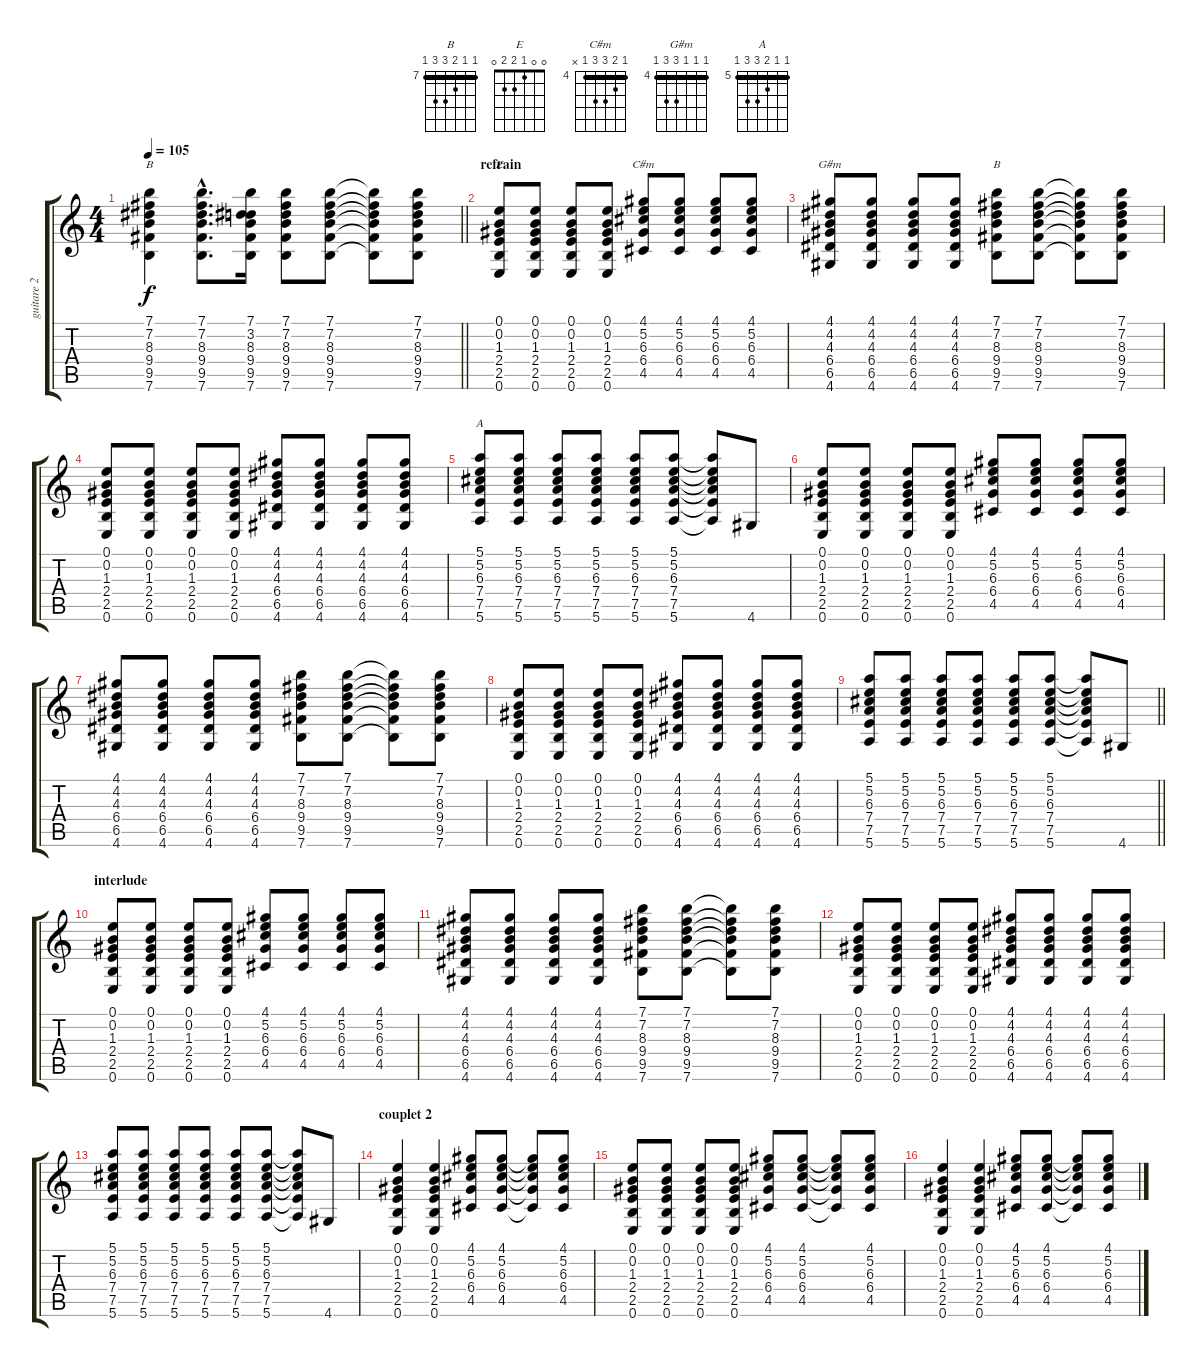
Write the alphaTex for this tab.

\track ("guitare 2" "guitare 2") {instrument electricguitarjazz}
\staff {score tabs}
\tuning (E4 B3 G3 D3 A2 E2) {hide}
\chord ("B" 2 4 4 4 2 x) {barre 2}
\chord ("E" 0 0 1 2 2 0)
\chord ("C#m" 4 5 6 6 4 x) {firstfret 4 barre 4}
\chord ("G#m" 4 4 4 6 6 4) {firstfret 4 barre 4}
\chord ("B" 7 7 8 9 9 7) {firstfret 7 barre 7}
\chord ("A" 5 5 6 7 7 5) {firstfret 5 barre 5}
\ts (4 4)
\tempo 105
\clef g2
\barLineRight lightlight
\ks c
(7.1 7.2 8.3 9.4 9.5 7.6).4{ch "B" dy f} (7.1{hac} 7.2{hac} 8.3{hac} 9.4{hac} 9.5{hac} 7.6{hac}).8{d} (7.1 3.2 8.3 9.4 9.5 7.6).16 (7.1 7.2 8.3 9.4 9.5 7.6).8 (7.1 7.2 8.3 9.4 9.5 7.6).8 (7.1{t} 7.2{t} 8.3{t} 9.4{t} 9.5{t} 7.6{t}).8 (7.1 7.2 8.3 9.4 9.5 7.6).8 |
\section ("" "refrain")
(0.1 0.2 1.3 2.4 2.5 0.6).8{ch "E"} (0.1 0.2 1.3 2.4 2.5 0.6).8 (0.1 0.2 1.3 2.4 2.5 0.6).8 (0.1 0.2 1.3 2.4 2.5 0.6).8 (4.1 5.2 6.3 6.4 4.5).8{ch "C#m"} (4.1 5.2 6.3 6.4 4.5).8 (4.1 5.2 6.3 6.4 4.5).8 (4.1 5.2 6.3 6.4 4.5).8 |
(4.1 4.2 4.3 6.4 6.5 4.6).8{ch "G#m"} (4.1 4.2 4.3 6.4 6.5 4.6).8 (4.1 4.2 4.3 6.4 6.5 4.6).8 (4.1 4.2 4.3 6.4 6.5 4.6).8 (7.1 7.2 8.3 9.4 9.5 7.6).8{ch "B"} (7.1 7.2 8.3 9.4 9.5 7.6).8 (7.1{t} 7.2{t} 8.3{t} 9.4{t} 9.5{t} 7.6{t}).8 (7.1 7.2 8.3 9.4 9.5 7.6).8 |
(0.1 0.2 1.3 2.4 2.5 0.6).8 (0.1 0.2 1.3 2.4 2.5 0.6).8 (0.1 0.2 1.3 2.4 2.5 0.6).8 (0.1 0.2 1.3 2.4 2.5 0.6).8 (4.1 4.2 4.3 6.4 6.5 4.6).8 (4.1 4.2 4.3 6.4 6.5 4.6).8 (4.1 4.2 4.3 6.4 6.5 4.6).8 (4.1 4.2 4.3 6.4 6.5 4.6).8 |
(5.1 5.2 6.3 7.4 7.5 5.6).8{ch "A"} (5.1 5.2 6.3 7.4 7.5 5.6).8 (5.1 5.2 6.3 7.4 7.5 5.6).8 (5.1 5.2 6.3 7.4 7.5 5.6).8 (5.1 5.2 6.3 7.4 7.5 5.6).8 (5.1 5.2 6.3 7.4 7.5 5.6).8 (5.1{t} 5.2{t} 6.3{t} 7.4{t} 7.5{t} 5.6{t}).8 4.6.8 |
(0.1 0.2 1.3 2.4 2.5 0.6).8 (0.1 0.2 1.3 2.4 2.5 0.6).8 (0.1 0.2 1.3 2.4 2.5 0.6).8 (0.1 0.2 1.3 2.4 2.5 0.6).8 (4.1 5.2 6.3 6.4 4.5).8 (4.1 5.2 6.3 6.4 4.5).8 (4.1 5.2 6.3 6.4 4.5).8 (4.1 5.2 6.3 6.4 4.5).8 |
(4.1 4.2 4.3 6.4 6.5 4.6).8 (4.1 4.2 4.3 6.4 6.5 4.6).8 (4.1 4.2 4.3 6.4 6.5 4.6).8 (4.1 4.2 4.3 6.4 6.5 4.6).8 (7.1 7.2 8.3 9.4 9.5 7.6).8 (7.1 7.2 8.3 9.4 9.5 7.6).8 (7.1{t} 7.2{t} 8.3{t} 9.4{t} 9.5{t} 7.6{t}).8 (7.1 7.2 8.3 9.4 9.5 7.6).8 |
(0.1 0.2 1.3 2.4 2.5 0.6).8 (0.1 0.2 1.3 2.4 2.5 0.6).8 (0.1 0.2 1.3 2.4 2.5 0.6).8 (0.1 0.2 1.3 2.4 2.5 0.6).8 (4.1 4.2 4.3 6.4 6.5 4.6).8 (4.1 4.2 4.3 6.4 6.5 4.6).8 (4.1 4.2 4.3 6.4 6.5 4.6).8 (4.1 4.2 4.3 6.4 6.5 4.6).8 |
\barLineRight lightlight
(5.1 5.2 6.3 7.4 7.5 5.6).8 (5.1 5.2 6.3 7.4 7.5 5.6).8 (5.1 5.2 6.3 7.4 7.5 5.6).8 (5.1 5.2 6.3 7.4 7.5 5.6).8 (5.1 5.2 6.3 7.4 7.5 5.6).8 (5.1 5.2 6.3 7.4 7.5 5.6).8 (5.1{t} 5.2{t} 6.3{t} 7.4{t} 7.5{t} 5.6{t}).8 4.6.8 |
\section ("" "interlude")
(0.1 0.2 1.3 2.4 2.5 0.6).8 (0.1 0.2 1.3 2.4 2.5 0.6).8 (0.1 0.2 1.3 2.4 2.5 0.6).8 (0.1 0.2 1.3 2.4 2.5 0.6).8 (4.1 5.2 6.3 6.4 4.5).8 (4.1 5.2 6.3 6.4 4.5).8 (4.1 5.2 6.3 6.4 4.5).8 (4.1 5.2 6.3 6.4 4.5).8 |
(4.1 4.2 4.3 6.4 6.5 4.6).8 (4.1 4.2 4.3 6.4 6.5 4.6).8 (4.1 4.2 4.3 6.4 6.5 4.6).8 (4.1 4.2 4.3 6.4 6.5 4.6).8 (7.1 7.2 8.3 9.4 9.5 7.6).8 (7.1 7.2 8.3 9.4 9.5 7.6).8 (7.1{t} 7.2{t} 8.3{t} 9.4{t} 9.5{t} 7.6{t}).8 (7.1 7.2 8.3 9.4 9.5 7.6).8 |
(0.1 0.2 1.3 2.4 2.5 0.6).8 (0.1 0.2 1.3 2.4 2.5 0.6).8 (0.1 0.2 1.3 2.4 2.5 0.6).8 (0.1 0.2 1.3 2.4 2.5 0.6).8 (4.1 4.2 4.3 6.4 6.5 4.6).8 (4.1 4.2 4.3 6.4 6.5 4.6).8 (4.1 4.2 4.3 6.4 6.5 4.6).8 (4.1 4.2 4.3 6.4 6.5 4.6).8 |
(5.1 5.2 6.3 7.4 7.5 5.6).8 (5.1 5.2 6.3 7.4 7.5 5.6).8 (5.1 5.2 6.3 7.4 7.5 5.6).8 (5.1 5.2 6.3 7.4 7.5 5.6).8 (5.1 5.2 6.3 7.4 7.5 5.6).8 (5.1 5.2 6.3 7.4 7.5 5.6).8 (5.1{t} 5.2{t} 6.3{t} 7.4{t} 7.5{t} 5.6{t}).8 4.6.8 |
\section ("" "couplet 2")
(0.1 0.2 1.3 2.4 2.5 0.6).4 (0.1 0.2 1.3 2.4 2.5 0.6).4 (4.1 5.2 6.3 6.4 4.5).8 (4.1 5.2 6.3 6.4 4.5).8 (4.1{t} 5.2{t} 6.3{t} 6.4{t} 4.5{t}).8 (4.1 5.2 6.3 6.4 4.5).8 |
(0.1 0.2 1.3 2.4 2.5 0.6).8 (0.1 0.2 1.3 2.4 2.5 0.6).8 (0.1 0.2 1.3 2.4 2.5 0.6).8 (0.1 0.2 1.3 2.4 2.5 0.6).8 (4.1 5.2 6.3 6.4 4.5).8 (4.1 5.2 6.3 6.4 4.5).8 (4.1{t} 5.2{t} 6.3{t} 6.4{t} 4.5{t}).8 (4.1 5.2 6.3 6.4 4.5).8 |
(0.1 0.2 1.3 2.4 2.5 0.6).4 (0.1 0.2 1.3 2.4 2.5 0.6).4 (4.1 5.2 6.3 6.4 4.5).8 (4.1 5.2 6.3 6.4 4.5).8 (4.1{t} 5.2{t} 6.3{t} 6.4{t} 4.5{t}).8 (4.1 5.2 6.3 6.4 4.5).8
